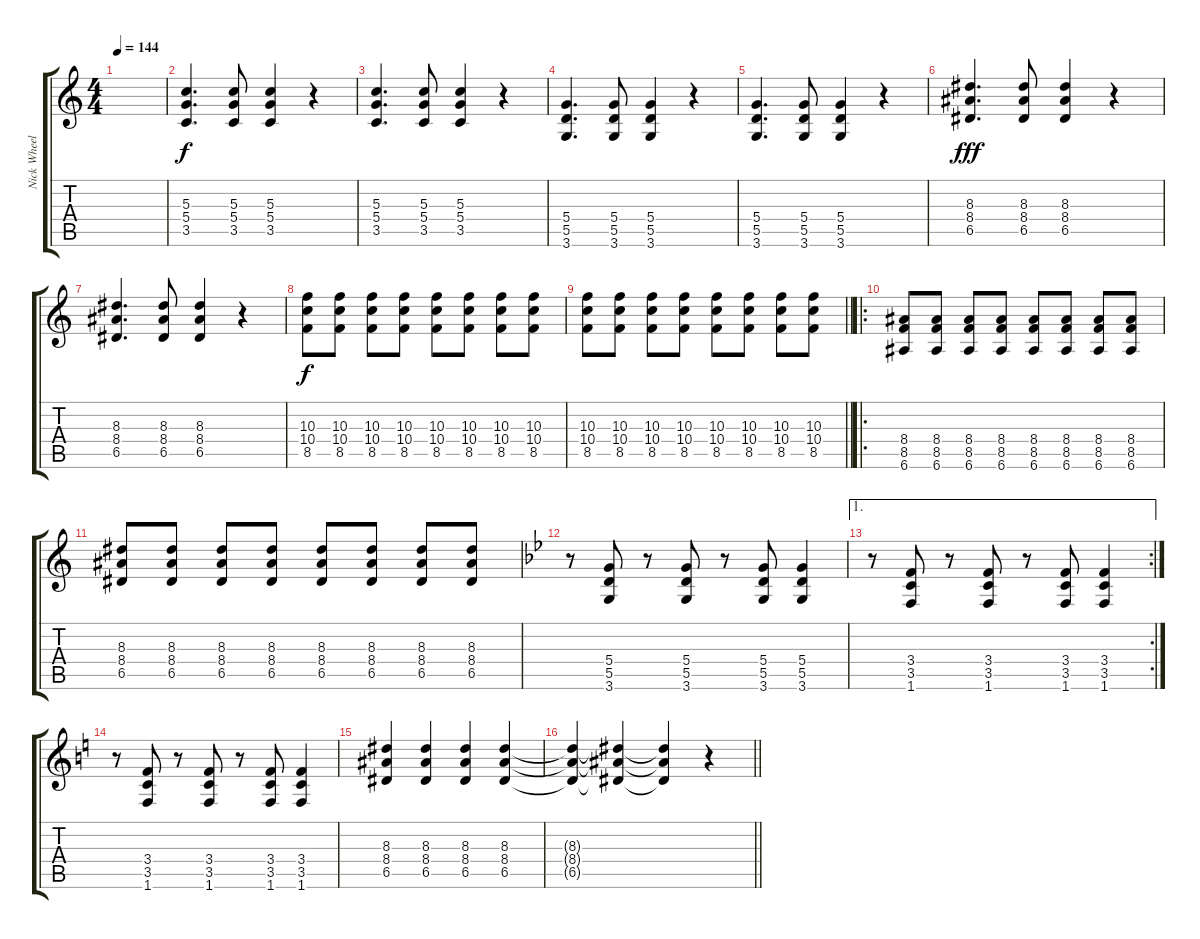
\track ("Nick Wheeler" "Nick Wheel") {instrument distortionguitar}
\staff {score tabs}
\tuning (E4 B3 G3 D3 A2 E2) {hide}
\ts (4 4)
\tempo 144
\clef g2
\ks c
|
(5.3 5.4 3.5).4{d} (5.3 5.4 3.5).8 (5.3 5.4 3.5).4 r.4 |
(5.3 5.4 3.5).4{d} (5.3 5.4 3.5).8 (5.3 5.4 3.5).4 r.4 |
(5.4 5.5 3.6).4{d} (5.4 5.5 3.6).8 (5.4 5.5 3.6).4 r.4 |
(5.4 5.5 3.6).4{d} (5.4 5.5 3.6).8 (5.4 5.5 3.6).4 r.4 |
(8.3 8.4 6.5).4{d dy fff} (8.3 8.4 6.5).8 (8.3 8.4 6.5).4 r.4 |
(8.3 8.4 6.5).4{d} (8.3 8.4 6.5).8 (8.3 8.4 6.5).4 r.4 |
(10.3 10.4 8.5).8{dy f} (10.3 10.4 8.5).8 (10.3 10.4 8.5).8 (10.3 10.4 8.5).8 (10.3 10.4 8.5).8 (10.3 10.4 8.5).8 (10.3 10.4 8.5).8 (10.3 10.4 8.5).8 |
\barLineRight lightlight
(10.3 10.4 8.5).8 (10.3 10.4 8.5).8 (10.3 10.4 8.5).8 (10.3 10.4 8.5).8 (10.3 10.4 8.5).8 (10.3 10.4 8.5).8 (10.3 10.4 8.5).8 (10.3 10.4 8.5).8 |
\ro
(8.4 8.5 6.6).8 (8.4 8.5 6.6).8 (8.4 8.5 6.6).8 (8.4 8.5 6.6).8 (8.4 8.5 6.6).8 (8.4 8.5 6.6).8 (8.4 8.5 6.6).8 (8.4 8.5 6.6).8 |
(8.3 8.4 6.5).8 (8.3 8.4 6.5).8 (8.3 8.4 6.5).8 (8.3 8.4 6.5).8 (8.3 8.4 6.5).8 (8.3 8.4 6.5).8 (8.3 8.4 6.5).8 (8.3 8.4 6.5).8 |
\ks bb
r.8 (5.4 5.5 3.6).8 r.8 (5.4 5.5 3.6).8 r.8 (5.4 5.5 3.6).8 (5.4 5.5 3.6).4 |
\ae 1
\rc 2
r.8 (3.4 3.5 1.6).8 r.8 (3.4 3.5 1.6).8 r.8 (3.4 3.5 1.6).8 (3.4 3.5 1.6).4 |
\ks c
r.8 (3.4 3.5 1.6).8 r.8 (3.4 3.5 1.6).8 r.8 (3.4 3.5 1.6).8 (3.4 3.5 1.6).4 |
(8.3 8.4 6.5).4 (8.3 8.4 6.5).4 (8.3 8.4 6.5).4 (8.3 8.4 6.5).4 |
\barLineRight lightlight
(8.3{t} 8.4{t} 6.5{t}).4 (8.3{t} 8.4{t} 6.5{t}).4 (8.3{t} 8.4{t} 6.5{t}).4 r.4
